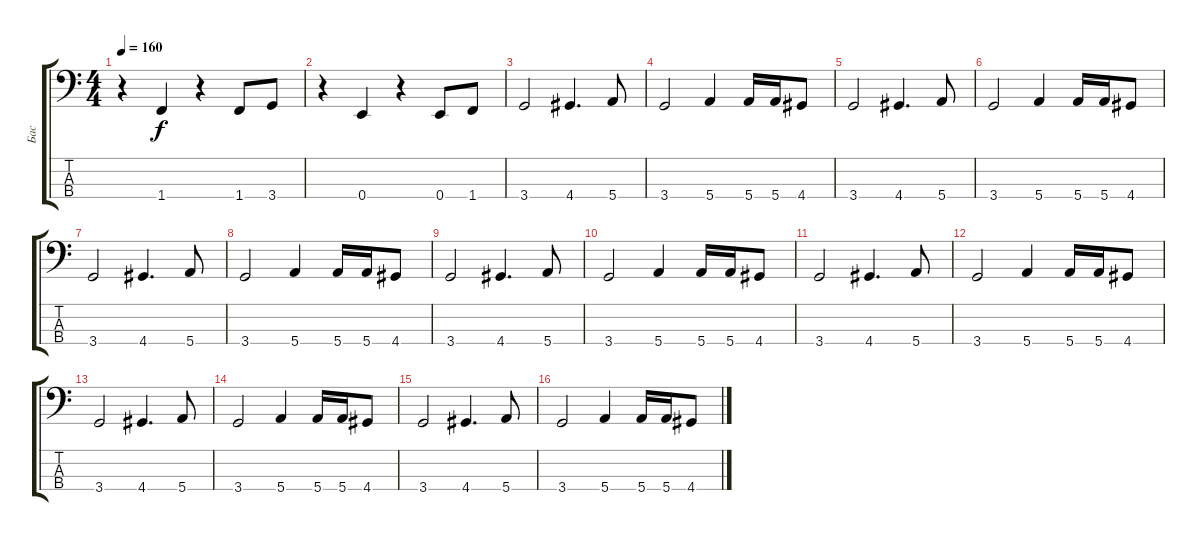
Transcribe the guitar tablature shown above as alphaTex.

\track ("Бас" "Бас") {instrument electricbassfinger}
\staff {score tabs}
\tuning (G2 D2 A1 E1) {hide}
\ts (4 4)
\tempo 160
\clef f4
\ks c
r.4{dy f} 1.4.4 r.4 1.4.8 3.4.8 |
r.4 0.4.4 r.4 0.4.8 1.4.8 |
3.4.2 4.4.4{d} 5.4.8 |
3.4.2 5.4.4 5.4.16 5.4.16 4.4.8 |
3.4.2 4.4.4{d} 5.4.8 |
3.4.2 5.4.4 5.4.16 5.4.16 4.4.8 |
3.4.2 4.4.4{d} 5.4.8 |
3.4.2 5.4.4 5.4.16 5.4.16 4.4.8 |
3.4.2 4.4.4{d} 5.4.8 |
3.4.2 5.4.4 5.4.16 5.4.16 4.4.8 |
3.4.2 4.4.4{d} 5.4.8 |
3.4.2 5.4.4 5.4.16 5.4.16 4.4.8 |
3.4.2 4.4.4{d} 5.4.8 |
3.4.2 5.4.4 5.4.16 5.4.16 4.4.8 |
3.4.2 4.4.4{d} 5.4.8 |
3.4.2 5.4.4 5.4.16 5.4.16 4.4.8
